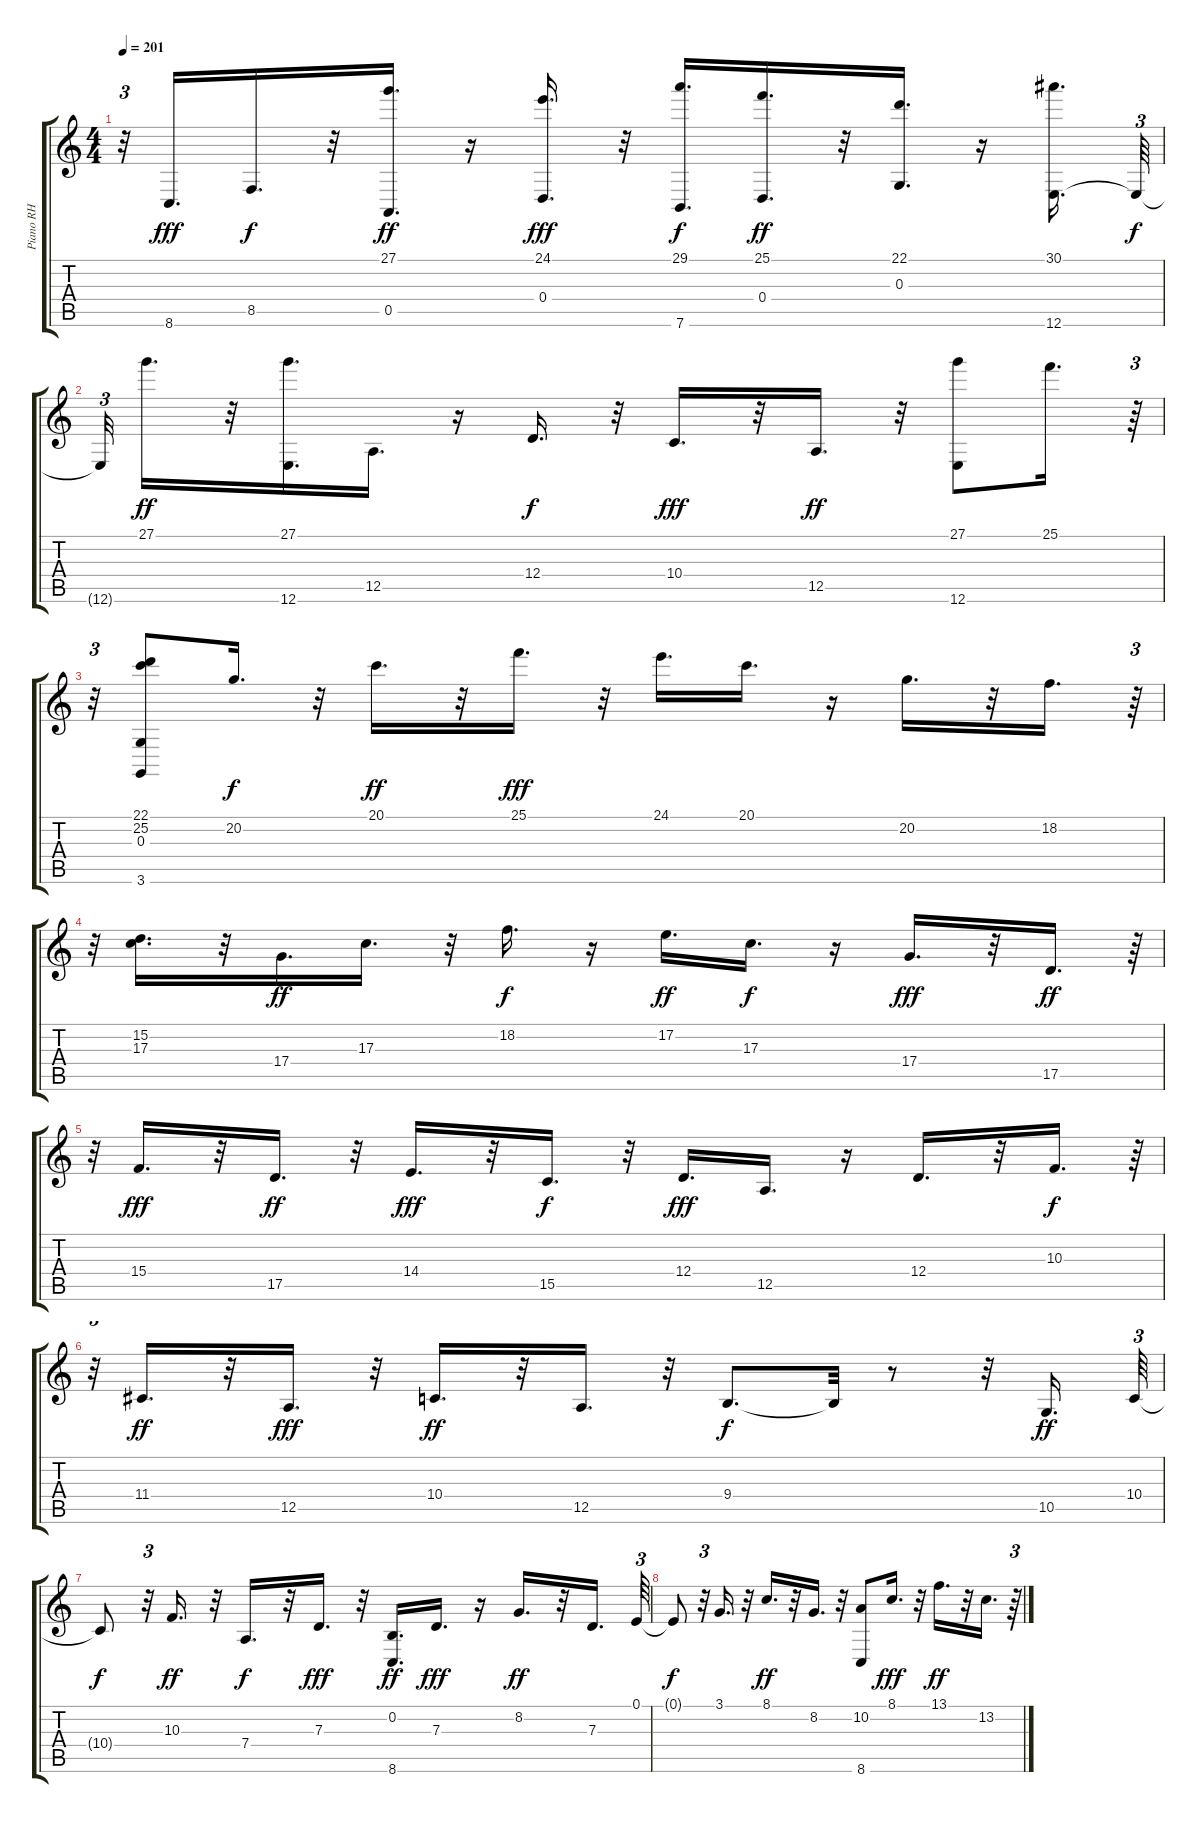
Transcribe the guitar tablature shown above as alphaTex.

\track ("Piano RH" "Piano RH") {instrument acousticgrandpiano}
\staff {score tabs}
\tuning (E4 B3 G3 D3 A2 E2) {hide}
\ts (4 4)
\tempo 201
\clef g2
\ks c
r.32{tu (3 2) dy ff} 8.6.16{d dy fff} 8.5.16{d dy f} r.32 (27.1 0.5).16{d dy ff} r.16 (24.1 0.4).16{d dy fff} r.32 (29.1 7.6).16{d dy f} (25.1 0.4).16{d dy ff} r.32 (22.1 0.3).16{d} r.16 (30.1 12.6).16{d} 12.6{t}.64{tu (3 2) dy f} |
12.6{t}.32{tu (3 2)} 27.1.16{d dy ff} r.32 (27.1 12.6).16{d} 12.5.16{d} r.16 12.4.16{d dy f} r.32 10.4.16{d dy fff} r.32 12.5.16{d dy ff} r.32 (27.1 12.6).8 25.1.16{d} r.64{tu (3 2)} |
r.32{tu (3 2)} (22.1 25.2 0.3 3.6).8 20.2.16{d dy f} r.32 20.1.16{d dy ff} r.32 25.1.16{d dy fff} r.32 24.1.16{d} 20.1.16{d} r.16 20.2.16{d} r.32 18.2.16{d} r.64{tu (3 2)} |
r.32{tu (3 2)} (15.2 17.3).16{d} r.32 17.4.16{d dy ff} 17.3.16{d} r.32 18.2.16{d dy f} r.16 17.2.16{d dy ff} 17.3.16{d dy f} r.16 17.4.16{d dy fff} r.32 17.5.16{d dy ff} r.64{tu (3 2)} |
r.32{tu (3 2)} 15.4.16{d dy fff} r.32 17.5.16{d dy ff} r.32 14.4.16{d dy fff} r.32 15.5.16{d dy f} r.32 12.4.16{d dy fff} 12.5.16{d} r.16 12.4.16{d} r.32 10.3.16{d dy f} r.64{tu (3 2)} |
r.32{tu (3 2)} 11.4.16{d dy ff} r.32 12.5.16{d dy fff} r.32 10.4.16{d dy ff} r.32 12.5.16{d} r.32 9.4.8{d dy f} 9.4{t}.32 r.8 r.32 10.5.16{d dy ff} 10.4.64{tu (3 2)} |
10.4{t}.8{dy f} r.32{tu (3 2)} 10.3.16{d dy ff} r.32 7.4.16{d dy f} r.32 7.3.16{d dy fff} r.32 (0.2 8.6).16{d dy ff} 7.3.16{d dy fff} r.16 8.2.16{d dy ff} r.32 7.3.16{d} 0.1.64{tu (3 2)} |
0.1{t}.8{dy f} r.32{tu (3 2)} 3.1.16{d} r.32 8.1.16{d dy ff} r.32 8.2.16{d} r.32 (10.2 8.6).8 8.1.16{d dy fff} r.32 13.1.16{d dy ff} r.32 13.2.16{d} r.64{tu (3 2)}
